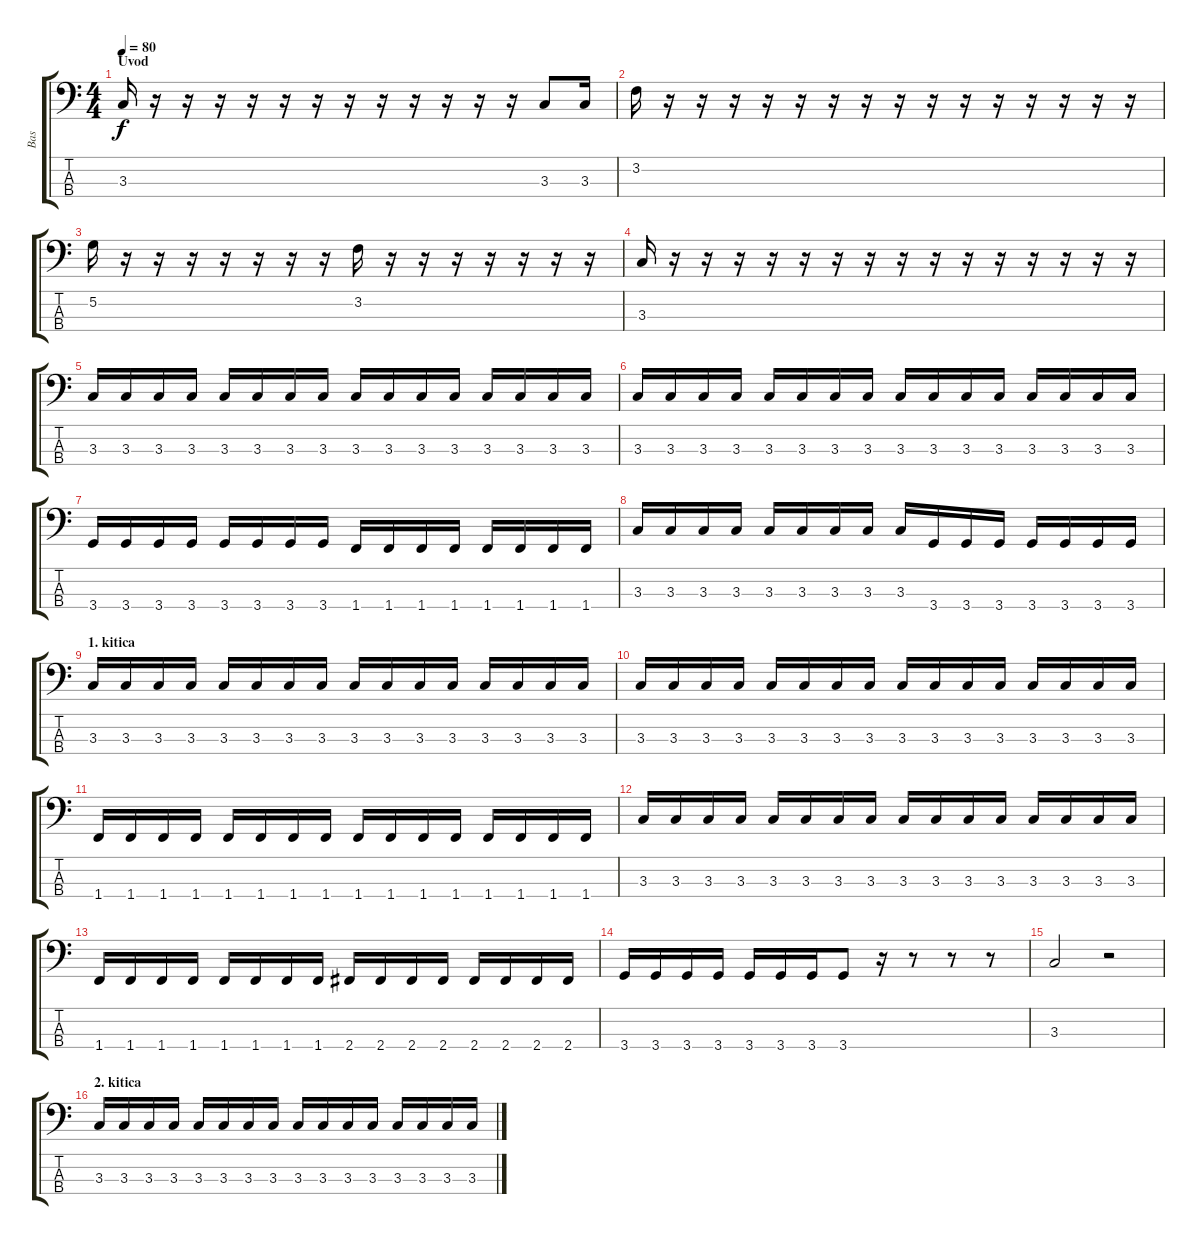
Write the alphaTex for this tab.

\track ("Bas" "Bas") {instrument electricbassfinger}
\staff {score tabs}
\tuning (G2 D2 A1 E1) {hide}
\ts (4 4)
\section ("" "Uvod")
\tempo 80
\clef f4
\ks c
3.3.16{dy f instrument electricbassfinger} r.16 r.16 r.16 r.16 r.16 r.16 r.16 r.16 r.16 r.16 r.16 r.16 3.3.8 3.3.16 |
3.2.16 r.16 r.16 r.16 r.16 r.16 r.16 r.16 r.16 r.16 r.16 r.16 r.16 r.16 r.16 r.16 |
5.2.16 r.16 r.16 r.16 r.16 r.16 r.16 r.16 3.2.16 r.16 r.16 r.16 r.16 r.16 r.16 r.16 |
3.3.16 r.16 r.16 r.16 r.16 r.16 r.16 r.16 r.16 r.16 r.16 r.16 r.16 r.16 r.16 r.16 |
3.3.16 3.3.16 3.3.16 3.3.16 3.3.16 3.3.16 3.3.16 3.3.16 3.3.16 3.3.16 3.3.16 3.3.16 3.3.16 3.3.16 3.3.16 3.3.16 |
3.3.16 3.3.16 3.3.16 3.3.16 3.3.16 3.3.16 3.3.16 3.3.16 3.3.16 3.3.16 3.3.16 3.3.16 3.3.16 3.3.16 3.3.16 3.3.16 |
3.4.16 3.4.16 3.4.16 3.4.16 3.4.16 3.4.16 3.4.16 3.4.16 1.4.16 1.4.16 1.4.16 1.4.16 1.4.16 1.4.16 1.4.16 1.4.16 |
3.3.16 3.3.16 3.3.16 3.3.16 3.3.16 3.3.16 3.3.16 3.3.16 3.3.16 3.4.16 3.4.16 3.4.16 3.4.16 3.4.16 3.4.16 3.4.16 |
\section ("" "1. kitica")
3.3.16 3.3.16 3.3.16 3.3.16 3.3.16 3.3.16 3.3.16 3.3.16 3.3.16 3.3.16 3.3.16 3.3.16 3.3.16 3.3.16 3.3.16 3.3.16 |
3.3.16 3.3.16 3.3.16 3.3.16 3.3.16 3.3.16 3.3.16 3.3.16 3.3.16 3.3.16 3.3.16 3.3.16 3.3.16 3.3.16 3.3.16 3.3.16 |
1.4.16 1.4.16 1.4.16 1.4.16 1.4.16 1.4.16 1.4.16 1.4.16 1.4.16 1.4.16 1.4.16 1.4.16 1.4.16 1.4.16 1.4.16 1.4.16 |
3.3.16 3.3.16 3.3.16 3.3.16 3.3.16 3.3.16 3.3.16 3.3.16 3.3.16 3.3.16 3.3.16 3.3.16 3.3.16 3.3.16 3.3.16 3.3.16 |
1.4.16 1.4.16 1.4.16 1.4.16 1.4.16 1.4.16 1.4.16 1.4.16 2.4.16 2.4.16 2.4.16 2.4.16 2.4.16 2.4.16 2.4.16 2.4.16 |
3.4.16 3.4.16 3.4.16 3.4.16 3.4.16 3.4.16 3.4.16 3.4.8 r.16 r.8 r.8 r.8 |
3.3.2 r.2 |
\section ("" "2. kitica")
3.3.16 3.3.16 3.3.16 3.3.16 3.3.16 3.3.16 3.3.16 3.3.16 3.3.16 3.3.16 3.3.16 3.3.16 3.3.16 3.3.16 3.3.16 3.3.16
